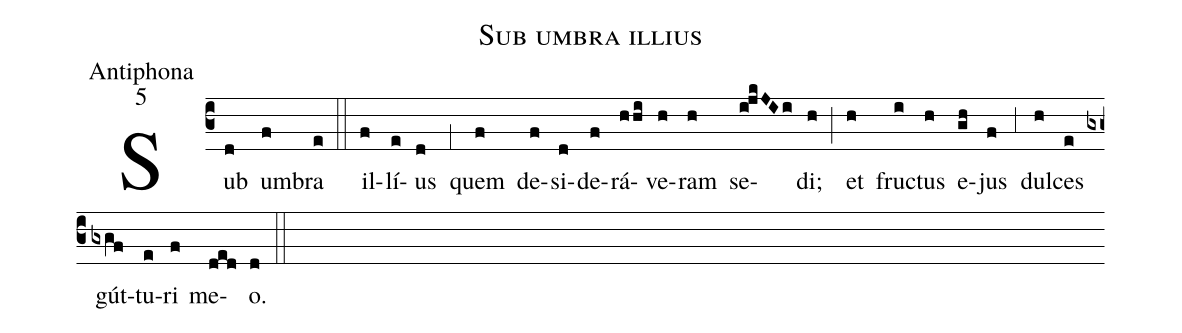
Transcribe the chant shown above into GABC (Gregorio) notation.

name:Sub umbra illius;
office-part:Antiphona;
mode:5;
%%
(c3) Sub(d) um(f)bra(e) (::) il(f)lí(e)us(d) (;1) quem(f) de(f)si(d)de(f)rá(hhi)ve(h)ram(h) se(i!jkJIi)di;(h) (;) et(h) fru(i)ctus(h) e(gh)jus(f) (;3) dul(h)ces(e) gút(gxgf)tu(e)ri(f) me(ded)o.(d) (::)
